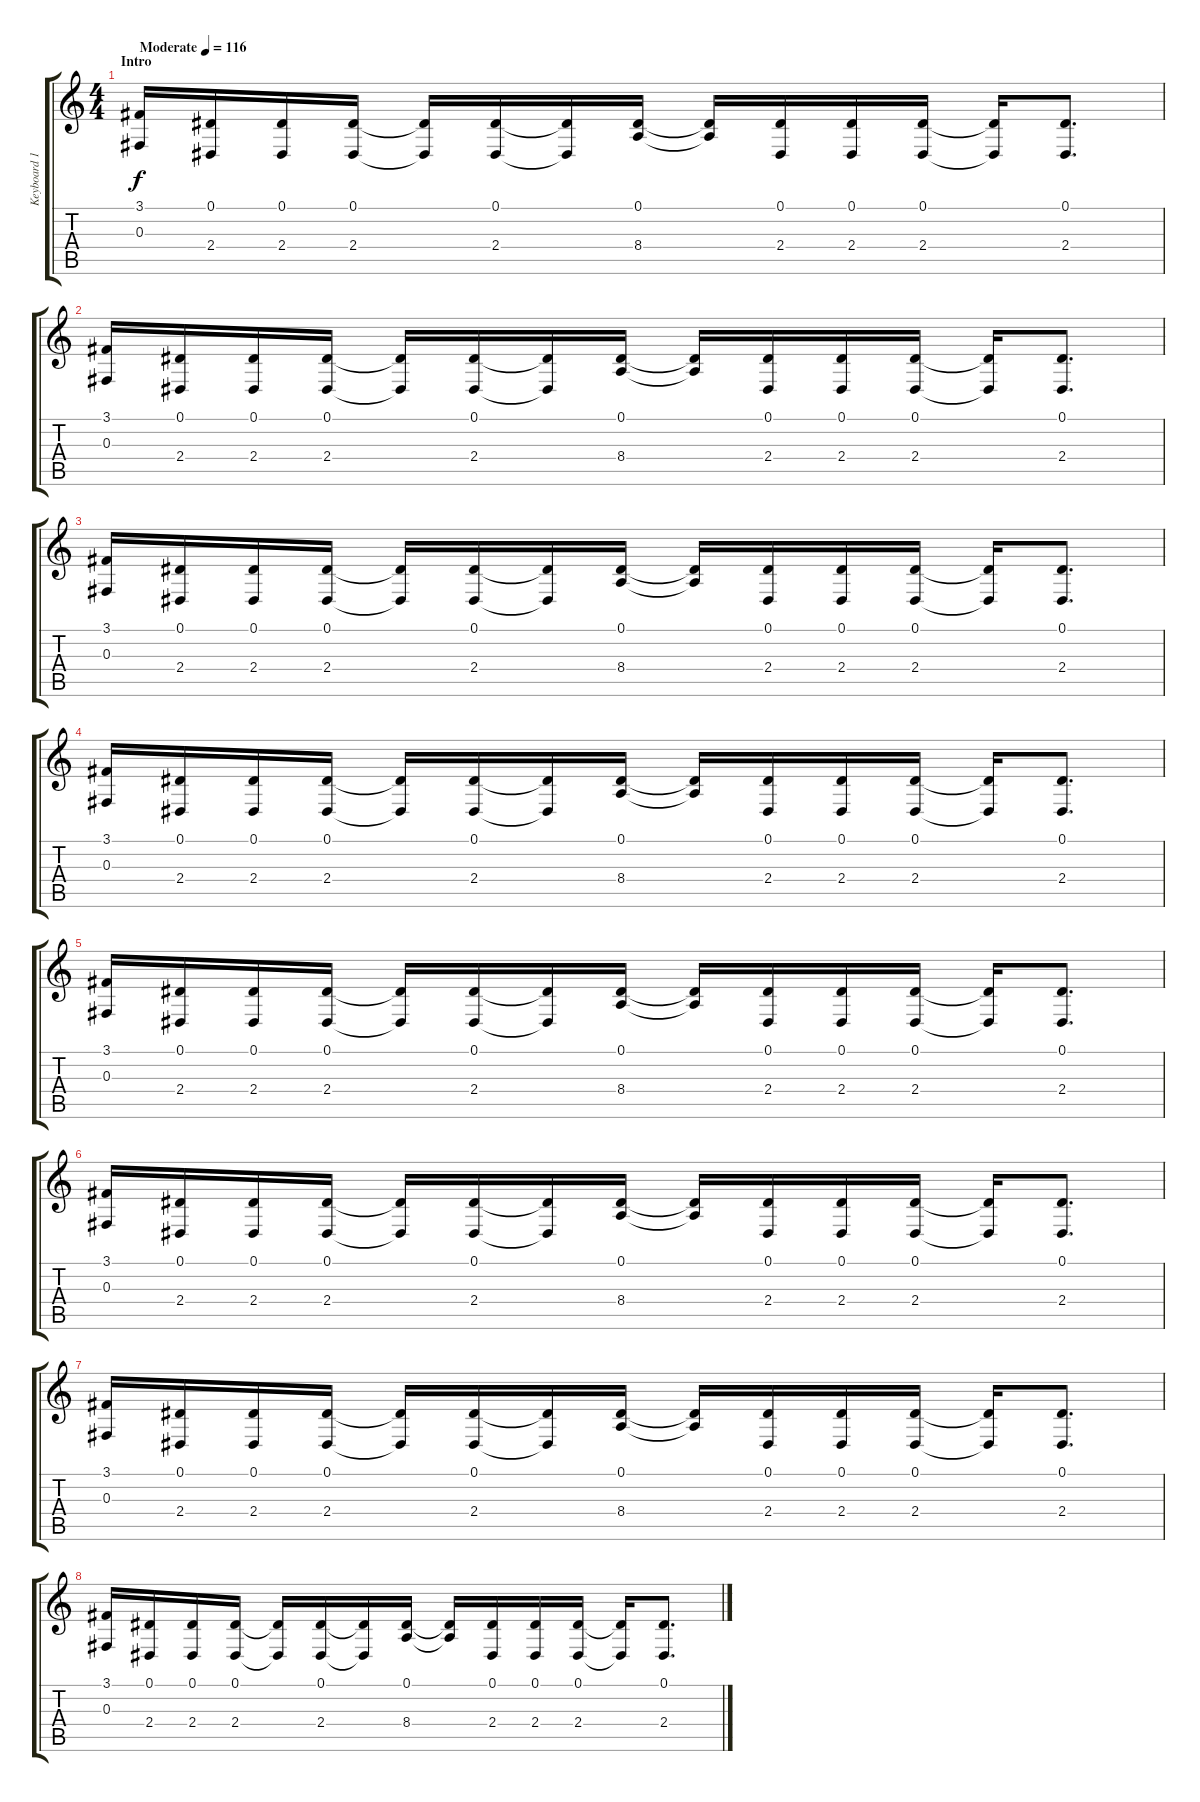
\track ("Keyboard 1" "Keyboard 1") {instrument harpsichord}
\staff {score tabs}
\tuning (Eb4 Bb3 Gb3 Db3 Ab2 Eb2) {hide}
\ts (4 4)
\section ("" "Intro")
\tempo (116 "Moderate")
\clef g2
\ks c
(3.1 0.3).16{dy f instrument harpsichord} (0.1 2.4).16 (0.1 2.4).16 (0.1 2.4).16 (0.1{t} 2.4{t}).16 (0.1 2.4).16 (0.1{t} 2.4{t}).16 (0.1 8.4).16 (0.1{t} 8.4{t}).16 (0.1 2.4).16 (0.1 2.4).16 (0.1 2.4).16 (0.1{t} 2.4{t}).16 (0.1 2.4).8{d} |
(3.1 0.3).16 (0.1 2.4).16 (0.1 2.4).16 (0.1 2.4).16 (0.1{t} 2.4{t}).16 (0.1 2.4).16 (0.1{t} 2.4{t}).16 (0.1 8.4).16 (0.1{t} 8.4{t}).16 (0.1 2.4).16 (0.1 2.4).16 (0.1 2.4).16 (0.1{t} 2.4{t}).16 (0.1 2.4).8{d} |
(3.1 0.3).16 (0.1 2.4).16 (0.1 2.4).16 (0.1 2.4).16 (0.1{t} 2.4{t}).16 (0.1 2.4).16 (0.1{t} 2.4{t}).16 (0.1 8.4).16 (0.1{t} 8.4{t}).16 (0.1 2.4).16 (0.1 2.4).16 (0.1 2.4).16 (0.1{t} 2.4{t}).16 (0.1 2.4).8{d} |
(3.1 0.3).16 (0.1 2.4).16 (0.1 2.4).16 (0.1 2.4).16 (0.1{t} 2.4{t}).16 (0.1 2.4).16 (0.1{t} 2.4{t}).16 (0.1 8.4).16 (0.1{t} 8.4{t}).16 (0.1 2.4).16 (0.1 2.4).16 (0.1 2.4).16 (0.1{t} 2.4{t}).16 (0.1 2.4).8{d} |
(3.1 0.3).16 (0.1 2.4).16 (0.1 2.4).16 (0.1 2.4).16 (0.1{t} 2.4{t}).16 (0.1 2.4).16 (0.1{t} 2.4{t}).16 (0.1 8.4).16 (0.1{t} 8.4{t}).16 (0.1 2.4).16 (0.1 2.4).16 (0.1 2.4).16 (0.1{t} 2.4{t}).16 (0.1 2.4).8{d} |
(3.1 0.3).16 (0.1 2.4).16 (0.1 2.4).16 (0.1 2.4).16 (0.1{t} 2.4{t}).16 (0.1 2.4).16 (0.1{t} 2.4{t}).16 (0.1 8.4).16 (0.1{t} 8.4{t}).16 (0.1 2.4).16 (0.1 2.4).16 (0.1 2.4).16 (0.1{t} 2.4{t}).16 (0.1 2.4).8{d} |
(3.1 0.3).16 (0.1 2.4).16 (0.1 2.4).16 (0.1 2.4).16 (0.1{t} 2.4{t}).16 (0.1 2.4).16 (0.1{t} 2.4{t}).16 (0.1 8.4).16 (0.1{t} 8.4{t}).16 (0.1 2.4).16 (0.1 2.4).16 (0.1 2.4).16 (0.1{t} 2.4{t}).16 (0.1 2.4).8{d} |
(3.1 0.3).16 (0.1 2.4).16 (0.1 2.4).16 (0.1 2.4).16 (0.1{t} 2.4{t}).16 (0.1 2.4).16 (0.1{t} 2.4{t}).16 (0.1 8.4).16 (0.1{t} 8.4{t}).16 (0.1 2.4).16 (0.1 2.4).16 (0.1 2.4).16 (0.1{t} 2.4{t}).16 (0.1 2.4).8{d}
